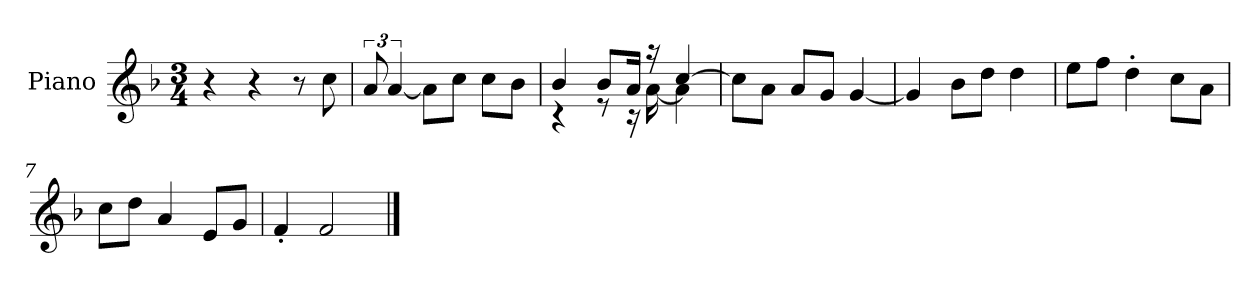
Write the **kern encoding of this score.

**kern
*part1
*staff1
*I"Piano
*I'P-no
*clefG2
*k[b-]
*M3/4
*MM178
=1
4r
4r
8r
8cc\
=2
12a/
[6a/
8a\L]
8cc\J
8cc\L
8b-\J
=3
*^
4b-/	4r
8b-/L	8r
16a/Jk	16r
16r	[16a\
[4cc/	4a\]
*v	*v
=4
8cc\L]
8a\J
8a/L
8g/J
[4g/
=5
4g/]
8b-\L
8dd\J
4dd\
=6
8ee\L
8ff\J
4dd'\
8cc\L
8a\J
=7
8cc\L
8dd\J
4a/
8e/L
8g/J
!!LO:LB:g=z
=8
4f'/
2f/
==
*-
